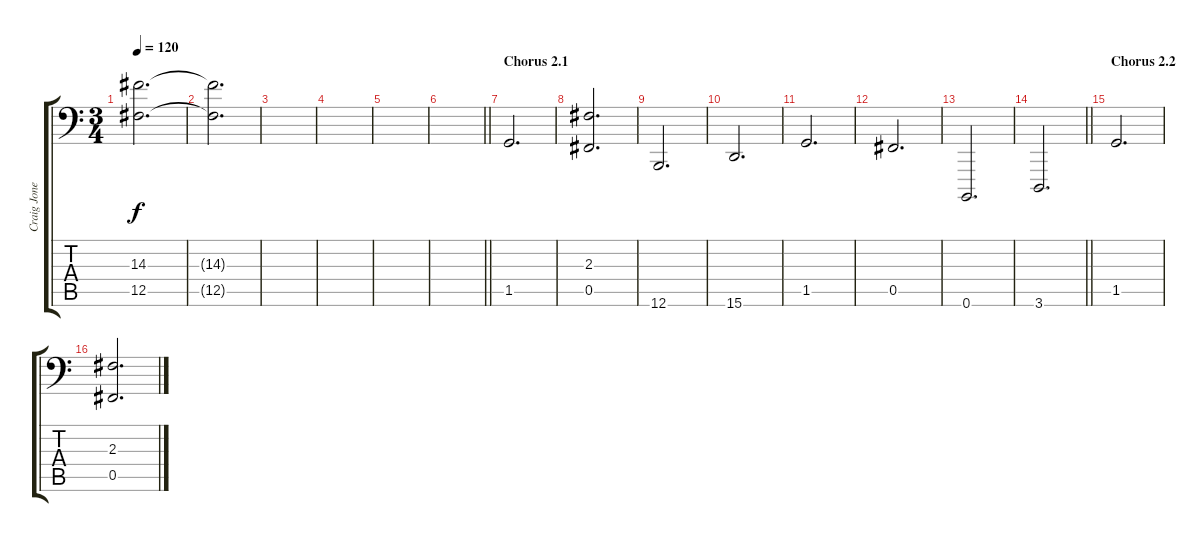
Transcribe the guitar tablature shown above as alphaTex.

\track ("Craig Jones" "Craig Jone") {instrument acousticgrandpiano}
\staff {score tabs}
\tuning (Db5 Ab3 E3 B2 Gb2 B0) {hide}
\ts (3 4)
\tempo 120
\clef f4
\ks c
(14.3{t} 12.5{t}).2{d dy f} |
(14.3{t} 12.5{t}).2{d} |
|
|
|
\barLineRight lightlight
|
\section ("" "Chorus 2.1")
1.5.2{d instrument acousticgrandpiano} |
(2.3 0.5).2{d} |
12.6.2{d} |
15.6.2{d} |
1.5.2{d} |
0.5.2{d} |
0.6.2{d} |
\barLineRight lightlight
3.6.2{d} |
\section ("" "Chorus 2.2")
1.5.2{d} |
(2.3 0.5).2{d}
